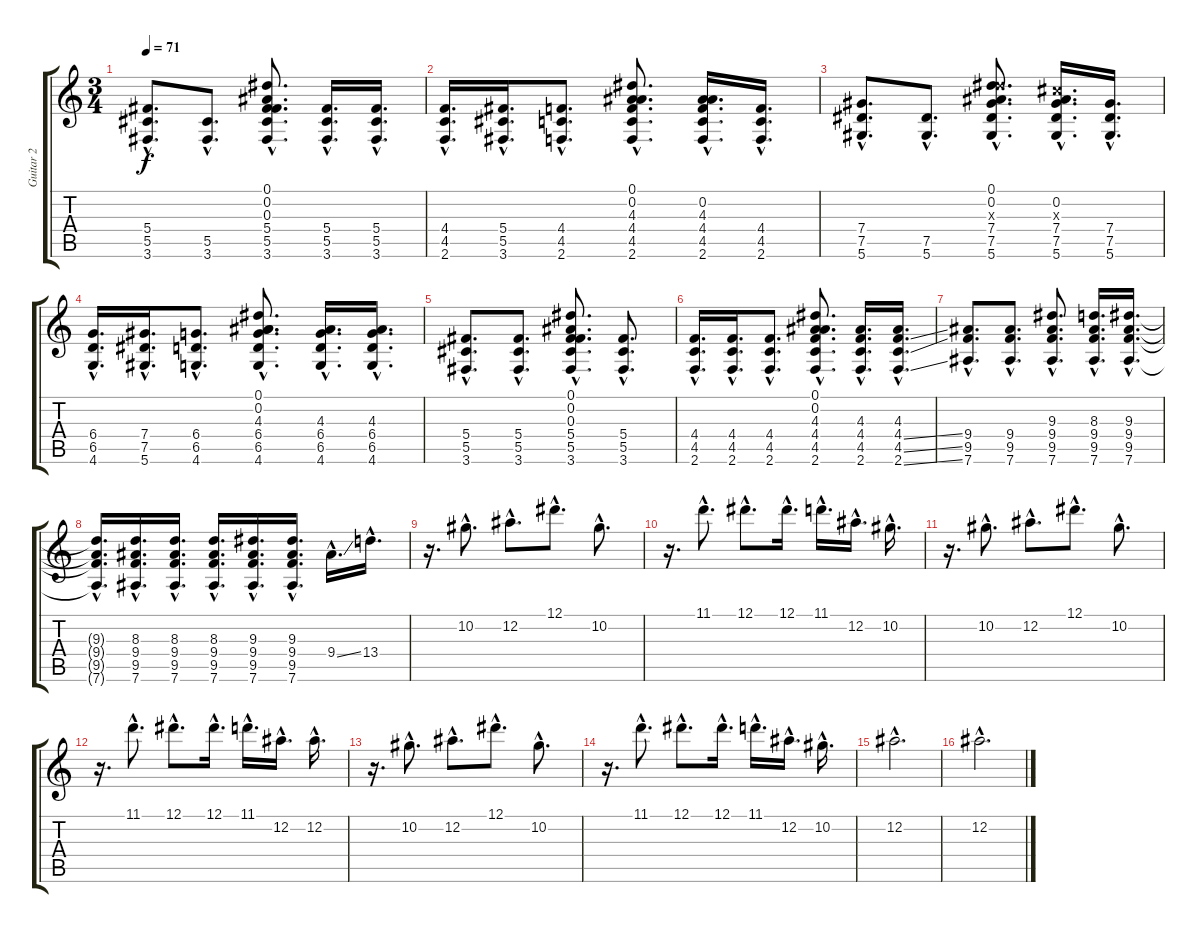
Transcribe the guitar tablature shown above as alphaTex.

\track ("Guitar 2" "Guitar 2") {instrument overdrivenguitar}
\staff {score tabs}
\tuning (Eb4 Bb3 Gb3 Db3 Ab2 Eb2) {hide}
\ts (3 4)
\tempo 71
\clef g2
\ks c
(5.4{hac} 5.5{hac} 3.6{hac}).8{d dy f volume 8 instrument overdrivenguitar} (5.5{hac} 3.6{hac}).8{d} (0.1{hac} 0.2{hac} 0.3{hac} 5.4{hac} 5.5{hac} 3.6{hac}).8{d} (5.4{hac} 5.5{hac} 3.6{hac}).16{d} (5.4{hac} 5.5{hac} 3.6{hac}).16{d} |
(4.4{hac} 4.5{hac} 2.6{hac}).16{d} (5.4{hac} 5.5{hac} 3.6{hac}).16{d} (4.4{hac} 4.5{hac} 2.6{hac}).8{d} (0.1{hac} 0.2{hac} 4.3{hac} 4.4{hac} 4.5{hac} 2.6{hac}).8{d} (0.2{hac} 4.3{hac} 4.4{hac} 4.5{hac} 2.6{hac}).16{d} (4.4{hac} 4.5{hac} 2.6{hac}).16{d} |
(7.4{hac} 7.5{hac} 5.6{hac}).8{d} (7.5{hac} 5.6{hac}).8{d} (0.1{hac} 0.2{hac} 9.3{hac x} 7.4{hac} 7.5{hac} 5.6{hac}).8{d} (0.2{hac} 7.3{hac x} 7.4{hac} 7.5{hac} 5.6{hac}).16{d} (7.4{hac} 7.5{hac} 5.6{hac}).16{d} |
(6.4{hac} 6.5{hac} 4.6{hac}).16{d} (7.4{hac} 7.5{hac} 5.6{hac}).16{d} (6.4{hac} 6.5{hac} 4.6{hac}).8{d} (0.1{hac} 0.2{hac} 4.3{hac} 6.4{hac} 6.5{hac} 4.6{hac}).8{d} (4.3{hac} 6.4{hac} 6.5{hac} 4.6{hac}).16{d} (4.3{hac} 6.4{hac} 6.5{hac} 4.6{hac}).16{d} |
(5.4{hac} 5.5{hac} 3.6{hac}).8{d} (5.4{hac} 5.5{hac} 3.6{hac}).8{d} (0.1{hac} 0.2{hac} 0.3{hac} 5.4{hac} 5.5{hac} 3.6{hac}).8{d} (5.4{hac} 5.5{hac} 3.6{hac}).8{d} |
(4.4{hac} 4.5{hac} 2.6{hac}).16{d} (4.4{hac} 4.5{hac} 2.6{hac}).16{d} (4.4{hac} 4.5{hac} 2.6{hac}).8{d} (0.1{hac} 0.2{hac} 4.3{hac} 4.4{hac} 4.5{hac} 2.6{hac}).8{d} (4.3{hac} 4.4{hac} 4.5{hac} 2.6{hac}).16{d} (4.3{hac} 4.4{ss hac} 4.5{ss hac} 2.6{ss hac}).16{d} |
(9.4{hac} 9.5{hac} 7.6{hac}).8{d} (9.4{hac} 9.5{hac} 7.6{hac}).8{d} (9.3{hac} 9.4{hac} 9.5{hac} 7.6{hac}).8{d} (8.3{hac} 9.4{hac} 9.5{hac} 7.6{hac}).16{d} (9.3{hac} 9.4{hac} 9.5{hac} 7.6{hac}).16{d} |
(9.3{hac t} 9.4{hac t} 9.5{hac t} 7.6{hac t}).16{d} (8.3{hac} 9.4{hac} 9.5{hac} 7.6{hac}).16{d} (8.3{hac} 9.4{hac} 9.5{hac} 7.6{hac}).16{d} (8.3{hac} 9.4{hac} 9.5{hac} 7.6{hac}).16{d} (9.3{hac} 9.4{hac} 9.5{hac} 7.6{hac}).16{d} (9.3{hac} 9.4{hac} 9.5{hac} 7.6{hac}).16{d} 9.4{ss hac}.16{d} 13.4{hac}.16{d} |
r.16{d} 10.2{hac}.8{d} 12.2{hac}.8{d} 12.1{hac}.8{d} 10.2{hac}.8{d} |
r.16{d} 11.1{hac}.8{d} 12.1{hac}.8{d} 12.1{hac}.16{d} 11.1{hac}.16{d} 12.2{hac}.16{d} 10.2{hac}.16{d} |
r.16{d} 10.2{hac}.8{d} 12.2{hac}.8{d} 12.1{hac}.8{d} 10.2{hac}.8{d} |
r.16{d} 11.1{hac}.8{d} 12.1{hac}.8{d} 12.1{hac}.16{d} 11.1{hac}.16{d} 12.2{hac}.16{d} 12.2{hac}.16{d} |
r.16{d} 10.2{hac}.8{d} 12.2{hac}.8{d} 12.1{hac}.8{d} 10.2{hac}.8{d} |
r.16{d} 11.1{hac}.8{d} 12.1{hac}.8{d} 12.1{hac}.16{d} 11.1{hac}.16{d} 12.2{hac}.16{d} 10.2{hac}.16{d} |
12.2{hac}.2{d} |
12.2{hac}.2{d}
